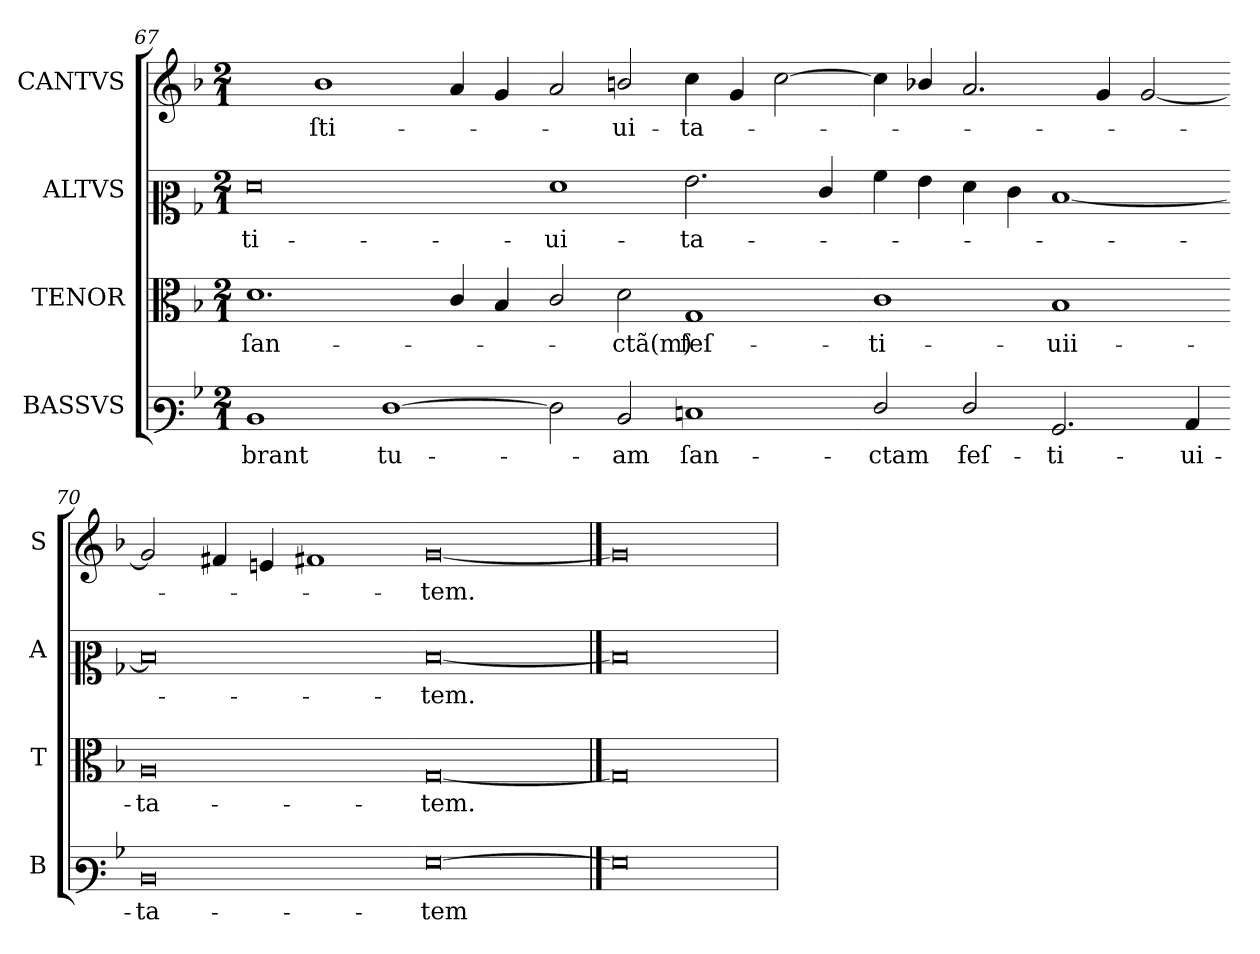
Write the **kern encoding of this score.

**kern	**text	**kern	**text	**kern	**text	**kern	**text
*part4	*part4	*part3	*part3	*part2	*part2	*part1	*part1
*staff4	*staff4	*staff3	*staff3	*staff2	*staff2	*staff1	*staff1
*I"BASSVS	*	*I"TENOR	*	*I"ALTVS	*	*I"CANTVS	*
*I'B	*	*I'T	*	*I'A	*	*I'S	*
*clefF3	*	*clefC3	*	*clefC2	*	*clefG2	*
*k[b-]	*	*k[b-]	*	*k[b-]	*	*k[b-]	*
*M2/1	*	*M2/1	*	*M2/1	*	*M2/1	*
=67	=67	=67	=67	=67	=67	=67	=67
!	!LO:LY:i	!	!	!	!	!	!
1D	-brant	1.d	ſan-	0f	-ti-	2ryy	.
.	.	.	.	.	.	1b-	-ſti-
!	!LO:LY:i	!	!	!	!	!	!
[1F	tu-	.	.	.	.	.	.
.	.	4c/	.	.	.	4a/	.
.	.	4B-/	.	.	.	4g/	.
=68-	=68-	=68-	=68-	=68-	=68-	=68-	=68-
2F]	.	2c/	.	1f	-ui-	2a/	.
!	!LO:LY:i	!	!	!	!	!	!
2D/	-am	2d\	-ctã(m)	.	.	2bn/	-ui-
!	!LO:LY:i	!	!	!	!	!	!
1En	ſan-	1G	feſ-	2.g\	-ta-	4cc\	-ta-
.	.	.	.	.	.	4g/	.
.	.	.	.	.	.	[2cc\	.
.	.	.	.	4e/	.	.	.
=69-	=69-	=69-	=69-	=69-	=69-	=69-	=69-
!	!LO:LY:i	!	!	!	!	!	!
2F/	-ctam	1c	-ti-	4a\	.	4cc\]	.
.	.	.	.	4g\	.	4b-X/	.
!	!LO:LY:i	!	!	!	!	!	!
2F/	feſ-	.	.	4f\	.	2.a/	.
.	.	.	.	4e\	.	.	.
!	!LO:LY:i	!	!	!	!	!	!
2.BB-/	-ti-	1B-	-uii-	[1d	.	.	.
.	.	.	.	.	.	4g/	.
.	.	.	.	.	.	[2g/	.
!	!LO:LY:i	!	!	!	!	!	!
4C/	-ui-	.	.	.	.	.	.
=70-	=70-	=70-	=70-	=70-	=70-	=70-	=70-
!	!LO:LY:i	!	!	!	!	!	!
0D	-ta-	0A	-ta-	0d]	.	2g/]	.
.	.	.	.	.	.	4f#X/	.
.	.	.	.	.	.	4en/	.
.	.	.	.	.	.	1f#X	.
=71-	=71-	=71-	=71-	=71-	=71-	=71-	=71-
!	!LO:LY:i	!	!	!	!	!	!
[0G	-tem	[0G	-tem.	[0d	-tem.	[0g	-tem.
==72	==72	==72	==72	==72	==72	==72	==72
0G]	.	0G]	.	0d]	.	0g]	.
=	=	=	=	=	=	=	=
*-	*-	*-	*-	*-	*-	*-	*-
